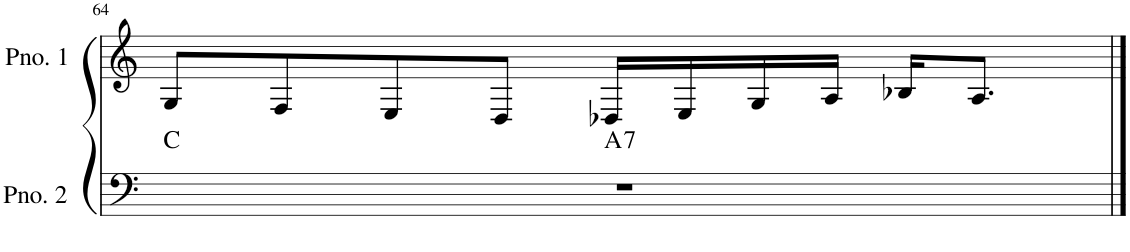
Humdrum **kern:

**kern	**harte	**kern
*part2	*part2	*part1
*staff2	*	*staff1
*I"ピアノ 2	*	*I"ピアノ 1
!!LO:PB:g=z
*clefF4	*	*clefG2
*k[]	*	*k[]
*M4/4	*	*M4/4
=64	=64	=64
*^	*	*
1r	2ryy	C:maj	8G/L
.	.	.	8F/
.	.	.	8E/
.	.	.	8D/J
!	!	!LO:H:kt=7	!
.	2ryy	A:7	16D-X/LL
.	.	.	16E/
.	.	.	16G/
.	.	.	16A/JJ
.	.	.	16B-X/KL
.	.	.	8.A/J
*v	*v	*	*
==	==	==
*-	*-	*-
